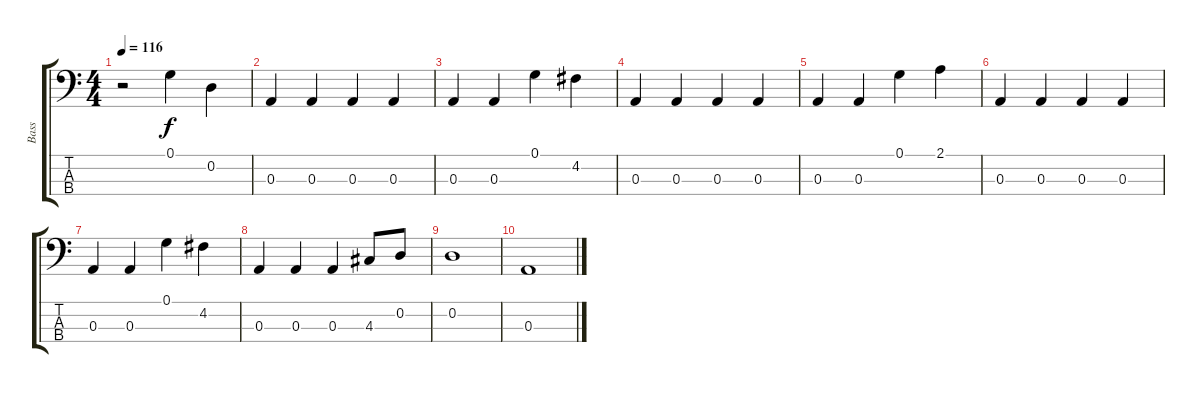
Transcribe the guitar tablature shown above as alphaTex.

\track ("Bass" "Bass") {instrument electricbasspick}
\staff {score tabs}
\tuning (G2 D2 A1 E1) {hide}
\ts (4 4)
\tempo 116
\clef f4
\ks c
r.2{dy f} 0.1.4 0.2.4 |
0.3.4 0.3.4 0.3.4 0.3.4 |
0.3.4 0.3.4 0.1.4 4.2.4 |
0.3.4 0.3.4 0.3.4 0.3.4 |
0.3.4 0.3.4 0.1.4 2.1.4 |
0.3.4 0.3.4 0.3.4 0.3.4 |
0.3.4 0.3.4 0.1.4 4.2.4 |
0.3.4 0.3.4 0.3.4 4.3.8 0.2.8 |
0.2.1 |
0.3.1
